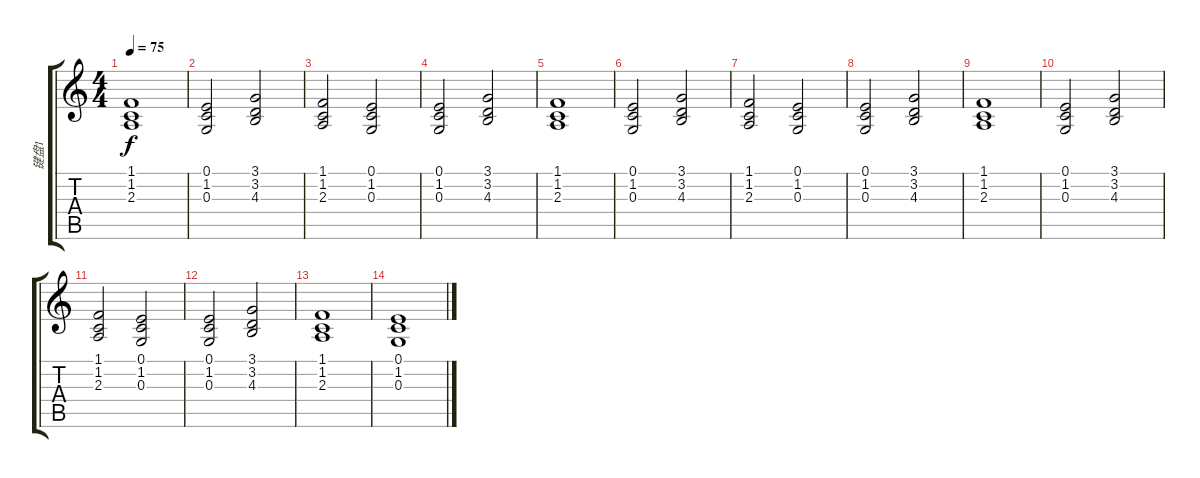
\track ("键盘1" "键盘1") {instrument stringensemble1}
\staff {score tabs}
\tuning (E4 B3 G3 D3 A2 E2) {hide}
\ts (4 4)
\tempo 75
\clef g2
\ks c
(1.1 1.2 2.3).1{dy f} |
(0.1 1.2 0.3).2 (3.1 3.2 4.3).2 |
(1.1 1.2 2.3).2 (0.1 1.2 0.3).2 |
(0.1 1.2 0.3).2 (3.1 3.2 4.3).2 |
(1.1 1.2 2.3).1 |
(0.1 1.2 0.3).2 (3.1 3.2 4.3).2 |
(1.1 1.2 2.3).2 (0.1 1.2 0.3).2 |
(0.1 1.2 0.3).2 (3.1 3.2 4.3).2 |
(1.1 1.2 2.3).1 |
(0.1 1.2 0.3).2 (3.1 3.2 4.3).2 |
(1.1 1.2 2.3).2 (0.1 1.2 0.3).2 |
(0.1 1.2 0.3).2 (3.1 3.2 4.3).2 |
(1.1 1.2 2.3).1 |
(0.1 1.2 0.3).1
